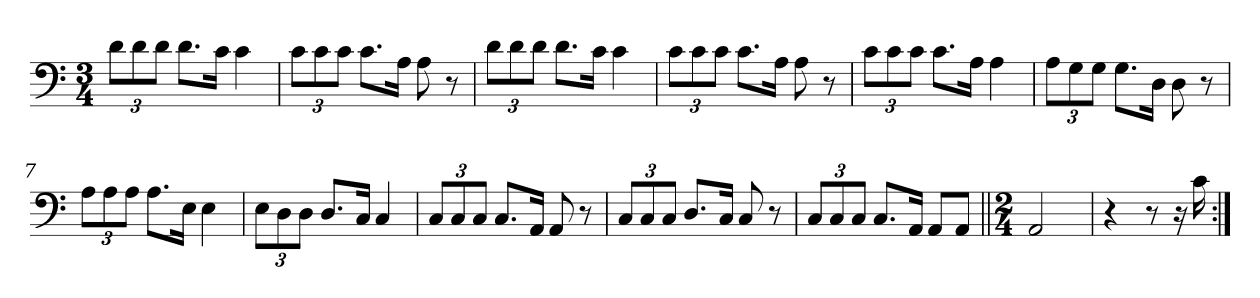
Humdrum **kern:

**kern
*part1
*staff1
*clefF4
*k[]
*M3/4
=1
12d\L
12d\
12d\J
8.d\L
16c\Jk
4c\
=2
12c\L
12c\
12c\J
8.c\L
16A\Jk
8A\
8r
=3
12d\L
12d\
12d\J
8.d\L
16c\Jk
4c\
=4
12c\L
12c\
12c\J
8.c\L
16A\Jk
8A\
8r
=
12c\L
12c\
12c\J
8.c\L
16A\Jk
4A\
=6
12A\L
12G\
12G\J
8.G\L
16D\Jk
8D\
8r
=7
12A\L
12A\
12A\J
8.A\L
16E\Jk
4E\
=8
12E\L
12D\
12D\J
8.D/L
16C/Jk
4C/
=9
12C/L
12C/
12C/J
8.C/L
16AA/Jk
8AA/
8r
=10
12C/L
12C/
12C/J
8.D/L
16C/Jk
8C/
8r
=11
12C/L
12C/
12C/J
8.C/L
16AA/Jk
8AA/L
8AA/J
=12||
*M2/4
2AA/
=13
4r
8r
16r
16c\
=:|!
*-
